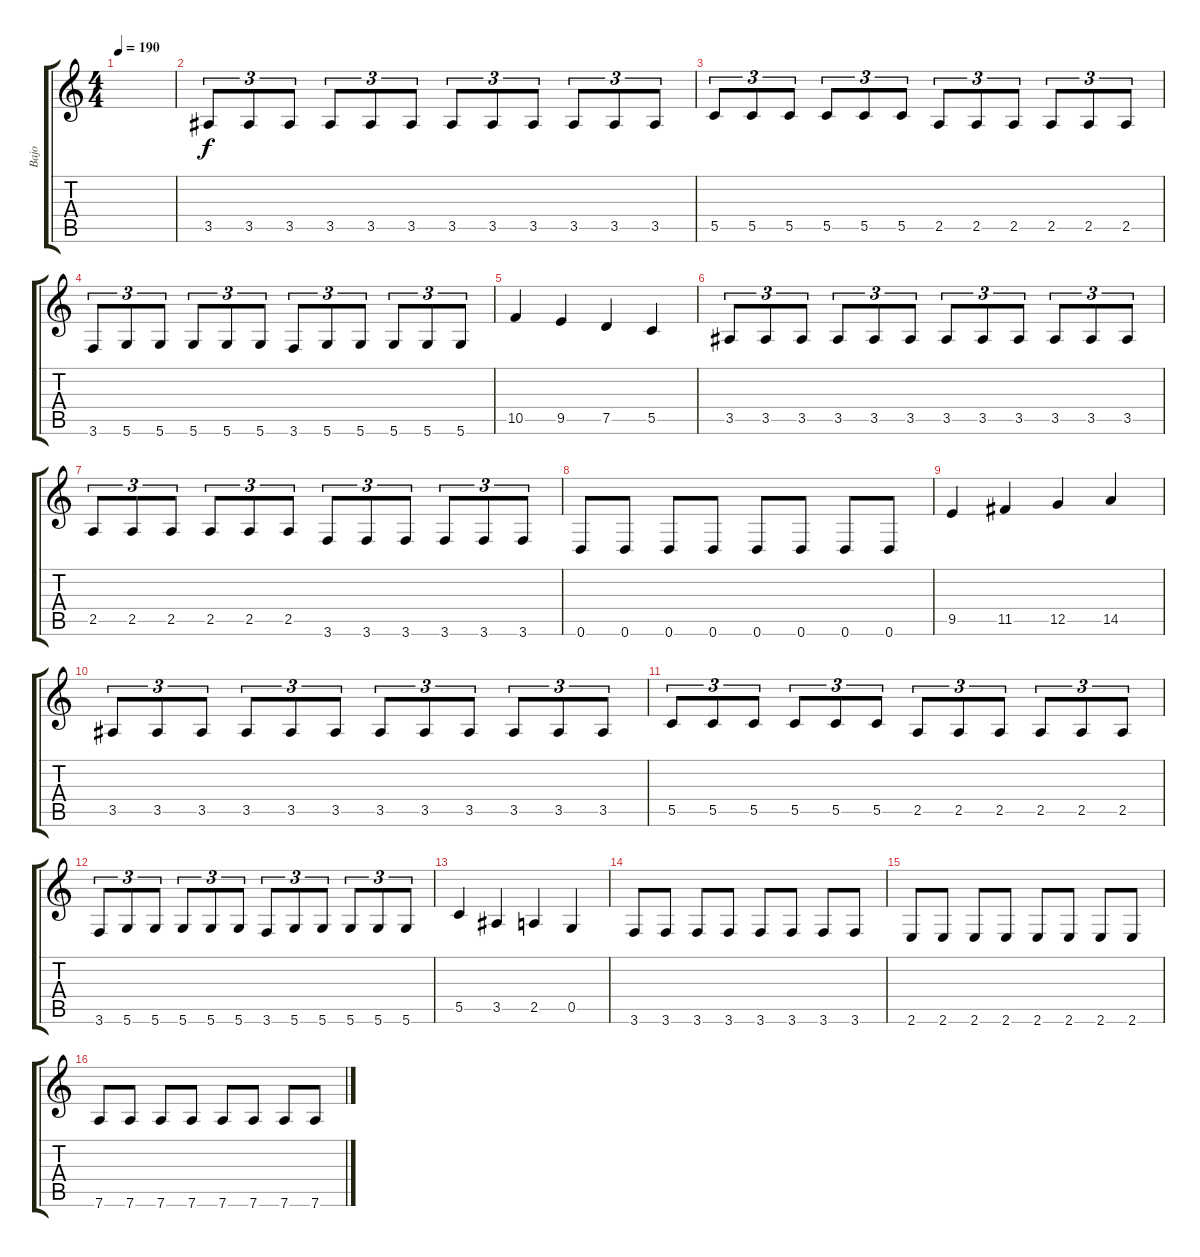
\track ("Bajo" "Bajo") {instrument electricbasspick}
\staff {score tabs}
\tuning (D4 A3 F3 C3 G2 D2) {hide}
\ts (4 4)
\tempo 190
\clef g2
\ks c
|
3.5.8{tu (3 2)} 3.5.8{tu (3 2)} 3.5.8{tu (3 2)} 3.5.8{tu (3 2)} 3.5.8{tu (3 2)} 3.5.8{tu (3 2)} 3.5.8{tu (3 2)} 3.5.8{tu (3 2)} 3.5.8{tu (3 2)} 3.5.8{tu (3 2)} 3.5.8{tu (3 2)} 3.5.8{tu (3 2)} |
5.5.8{tu (3 2)} 5.5.8{tu (3 2)} 5.5.8{tu (3 2)} 5.5.8{tu (3 2)} 5.5.8{tu (3 2)} 5.5.8{tu (3 2)} 2.5.8{tu (3 2)} 2.5.8{tu (3 2)} 2.5.8{tu (3 2)} 2.5.8{tu (3 2)} 2.5.8{tu (3 2)} 2.5.8{tu (3 2)} |
3.6.8{tu (3 2)} 5.6.8{tu (3 2)} 5.6.8{tu (3 2)} 5.6.8{tu (3 2)} 5.6.8{tu (3 2)} 5.6.8{tu (3 2)} 3.6.8{tu (3 2)} 5.6.8{tu (3 2)} 5.6.8{tu (3 2)} 5.6.8{tu (3 2)} 5.6.8{tu (3 2)} 5.6.8{tu (3 2)} |
10.5.4 9.5.4 7.5.4 5.5.4 |
3.5.8{tu (3 2)} 3.5.8{tu (3 2)} 3.5.8{tu (3 2)} 3.5.8{tu (3 2)} 3.5.8{tu (3 2)} 3.5.8{tu (3 2)} 3.5.8{tu (3 2)} 3.5.8{tu (3 2)} 3.5.8{tu (3 2)} 3.5.8{tu (3 2)} 3.5.8{tu (3 2)} 3.5.8{tu (3 2)} |
2.5.8{tu (3 2)} 2.5.8{tu (3 2)} 2.5.8{tu (3 2)} 2.5.8{tu (3 2)} 2.5.8{tu (3 2)} 2.5.8{tu (3 2)} 3.6.8{tu (3 2)} 3.6.8{tu (3 2)} 3.6.8{tu (3 2)} 3.6.8{tu (3 2)} 3.6.8{tu (3 2)} 3.6.8{tu (3 2)} |
0.6.8 0.6.8 0.6.8 0.6.8 0.6.8 0.6.8 0.6.8 0.6.8 |
9.5.4 11.5.4 12.5.4 14.5.4 |
3.5.8{tu (3 2)} 3.5.8{tu (3 2)} 3.5.8{tu (3 2)} 3.5.8{tu (3 2)} 3.5.8{tu (3 2)} 3.5.8{tu (3 2)} 3.5.8{tu (3 2)} 3.5.8{tu (3 2)} 3.5.8{tu (3 2)} 3.5.8{tu (3 2)} 3.5.8{tu (3 2)} 3.5.8{tu (3 2)} |
5.5.8{tu (3 2)} 5.5.8{tu (3 2)} 5.5.8{tu (3 2)} 5.5.8{tu (3 2)} 5.5.8{tu (3 2)} 5.5.8{tu (3 2)} 2.5.8{tu (3 2)} 2.5.8{tu (3 2)} 2.5.8{tu (3 2)} 2.5.8{tu (3 2)} 2.5.8{tu (3 2)} 2.5.8{tu (3 2)} |
3.6.8{tu (3 2)} 5.6.8{tu (3 2)} 5.6.8{tu (3 2)} 5.6.8{tu (3 2)} 5.6.8{tu (3 2)} 5.6.8{tu (3 2)} 3.6.8{tu (3 2)} 5.6.8{tu (3 2)} 5.6.8{tu (3 2)} 5.6.8{tu (3 2)} 5.6.8{tu (3 2)} 5.6.8{tu (3 2)} |
5.5.4 3.5.4 2.5.4 0.5.4 |
3.6.8 3.6.8 3.6.8 3.6.8 3.6.8 3.6.8 3.6.8 3.6.8 |
2.6.8 2.6.8 2.6.8 2.6.8 2.6.8 2.6.8 2.6.8 2.6.8 |
7.6.8 7.6.8 7.6.8 7.6.8 7.6.8 7.6.8 7.6.8 7.6.8
